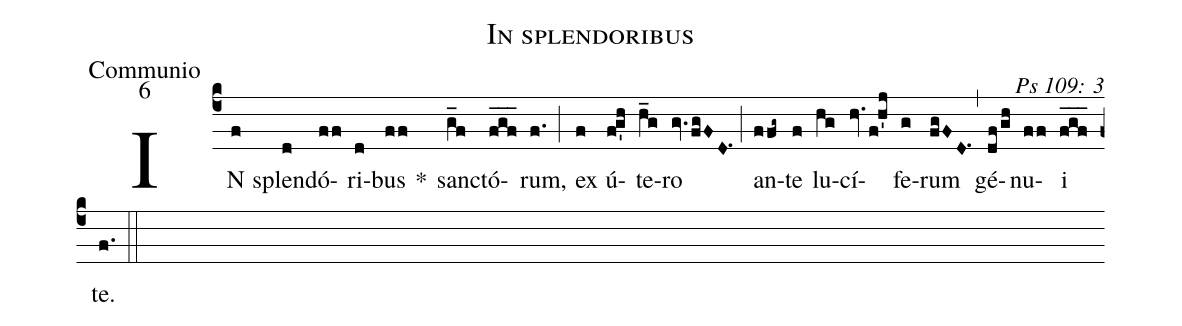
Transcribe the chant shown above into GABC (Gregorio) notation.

name: In splendoribus;
office-part: Communio;
mode: 6;
commentary: Ps 109: 3;
%%
(c4) IN(f) splen(d)dó(ff)ri(d)bus(ff) *() sanc(g_f)tó(f_g_f_)rum,(f.) (;) ex(f) ú(f!g'h)te(h_g)ro(gv.fgFD.1) (;) an(ffg~)te(f) lu(hg)cí(hv.f!h'j)fe(g)rum(fgFD.1) (,) gé(df/gh)nu(ff)i(f_g_f_) te.(f.) (::)
